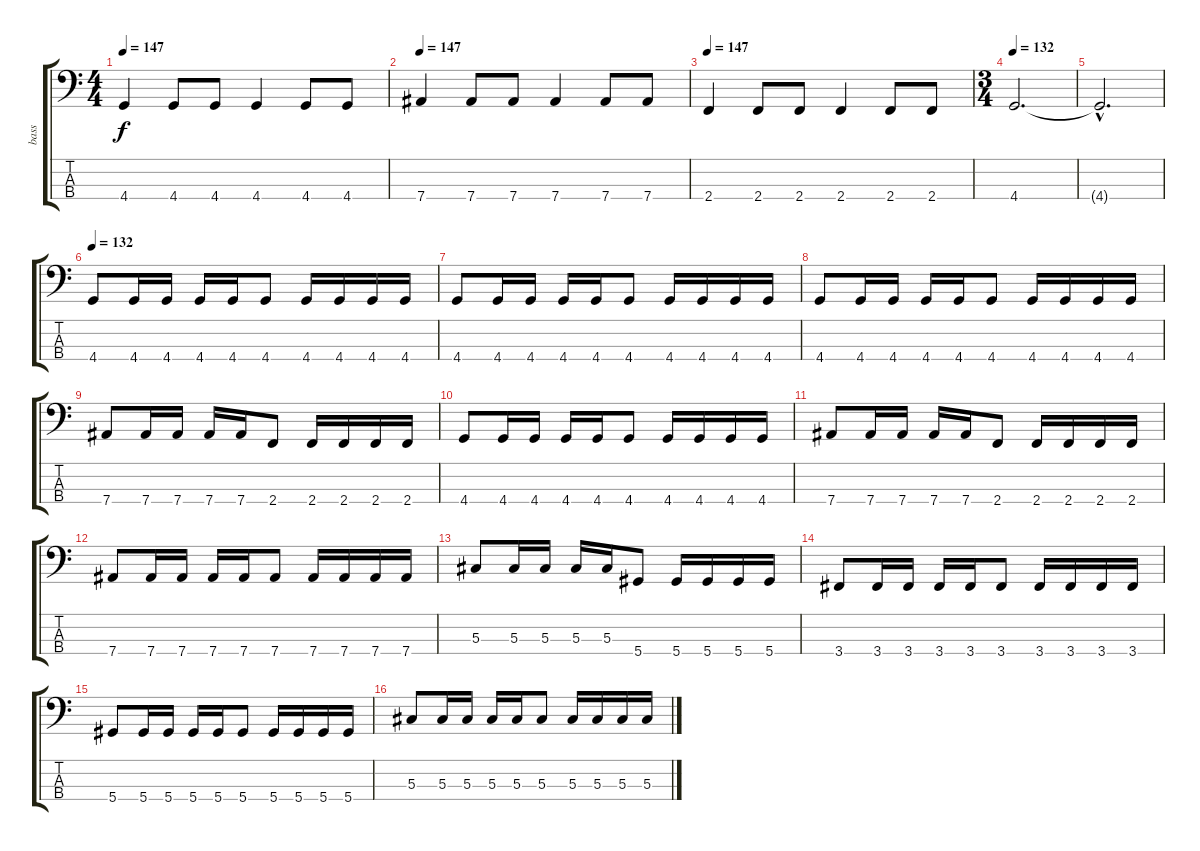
\track ("bass" "bass") {instrument electricbasspick}
\staff {score tabs}
\tuning (Gb2 Db2 Ab1 Eb1) {hide}
\ts (4 4)
\tempo 147
\clef f4
\ks c
4.4.4{dy f} 4.4.8 4.4.8 4.4.4 4.4.8 4.4.8 |
\tempo 141
\tempo 147
7.4.4 7.4.8 7.4.8 7.4.4 7.4.8 7.4.8 |
\tempo 147
2.4.4 2.4.8 2.4.8 2.4.4 2.4.8 2.4.8 |
\ts (3 4)
\tempo 132
4.4.2{d} |
4.4{hac t}.2{d} |
\tempo 132
4.4.8 4.4.16 4.4.16 4.4.16 4.4.16 4.4.8 4.4.16 4.4.16 4.4.16 4.4.16 |
4.4.8 4.4.16 4.4.16 4.4.16 4.4.16 4.4.8 4.4.16 4.4.16 4.4.16 4.4.16 |
4.4.8 4.4.16 4.4.16 4.4.16 4.4.16 4.4.8 4.4.16 4.4.16 4.4.16 4.4.16 |
7.4.8 7.4.16 7.4.16 7.4.16 7.4.16 2.4.8 2.4.16 2.4.16 2.4.16 2.4.16 |
4.4.8 4.4.16 4.4.16 4.4.16 4.4.16 4.4.8 4.4.16 4.4.16 4.4.16 4.4.16 |
7.4.8 7.4.16 7.4.16 7.4.16 7.4.16 2.4.8 2.4.16 2.4.16 2.4.16 2.4.16 |
7.4.8 7.4.16 7.4.16 7.4.16 7.4.16 7.4.8 7.4.16 7.4.16 7.4.16 7.4.16 |
5.3.8 5.3.16 5.3.16 5.3.16 5.3.16 5.4.8 5.4.16 5.4.16 5.4.16 5.4.16 |
3.4.8 3.4.16 3.4.16 3.4.16 3.4.16 3.4.8 3.4.16 3.4.16 3.4.16 3.4.16 |
5.4.8 5.4.16 5.4.16 5.4.16 5.4.16 5.4.8 5.4.16 5.4.16 5.4.16 5.4.16 |
5.3.8 5.3.16 5.3.16 5.3.16 5.3.16 5.3.8 5.3.16 5.3.16 5.3.16 5.3.16
